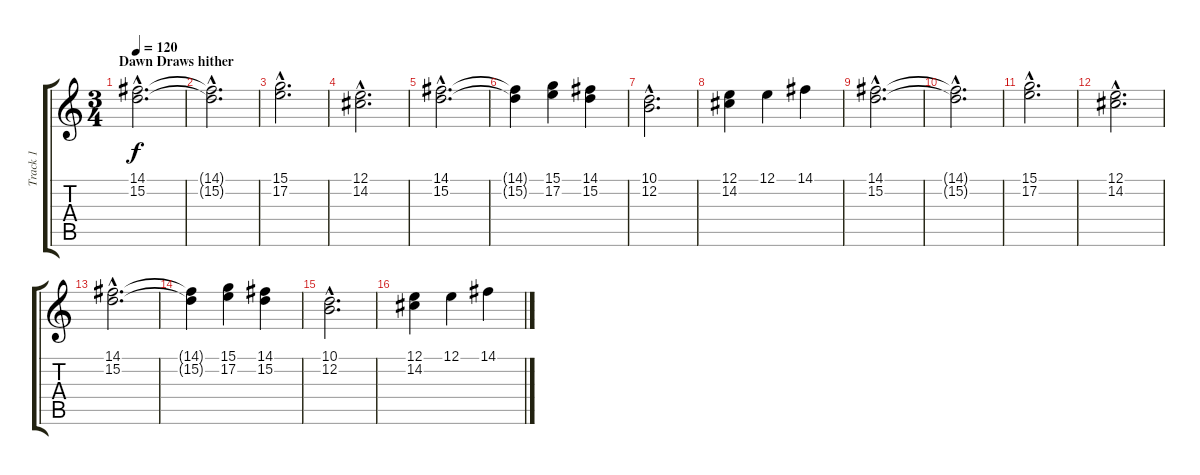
\track ("Track 1" "Track 1") {instrument stringensemble1}
\staff {score tabs}
\tuning (E4 B3 G3 D3 A2 E2) {hide}
\ts (3 4)
\section ("" "Dawn Draws hither")
\tempo 120
\clef g2
\ks c
(14.1{hac} 15.2{hac}).2{d dy f instrument stringensemble1} |
(14.1{hac t} 15.2{hac t}).2{d} |
(15.1{hac} 17.2{hac}).2{d} |
(12.1{hac} 14.2{hac}).2{d} |
(14.1{hac} 15.2{hac}).2{d} |
(14.1{t} 15.2{t}).4 (15.1 17.2).4 (14.1 15.2).4 |
(10.1{hac} 12.2{hac}).2{d} |
(12.1 14.2).4 12.1.4 14.1.4 |
(14.1{hac} 15.2{hac}).2{d} |
(14.1{hac t} 15.2{hac t}).2{d} |
(15.1{hac} 17.2{hac}).2{d} |
(12.1{hac} 14.2{hac}).2{d} |
(14.1{hac} 15.2{hac}).2{d} |
(14.1{t} 15.2{t}).4 (15.1 17.2).4 (14.1 15.2).4 |
(10.1{hac} 12.2{hac}).2{d} |
(12.1 14.2).4 12.1.4 14.1.4
